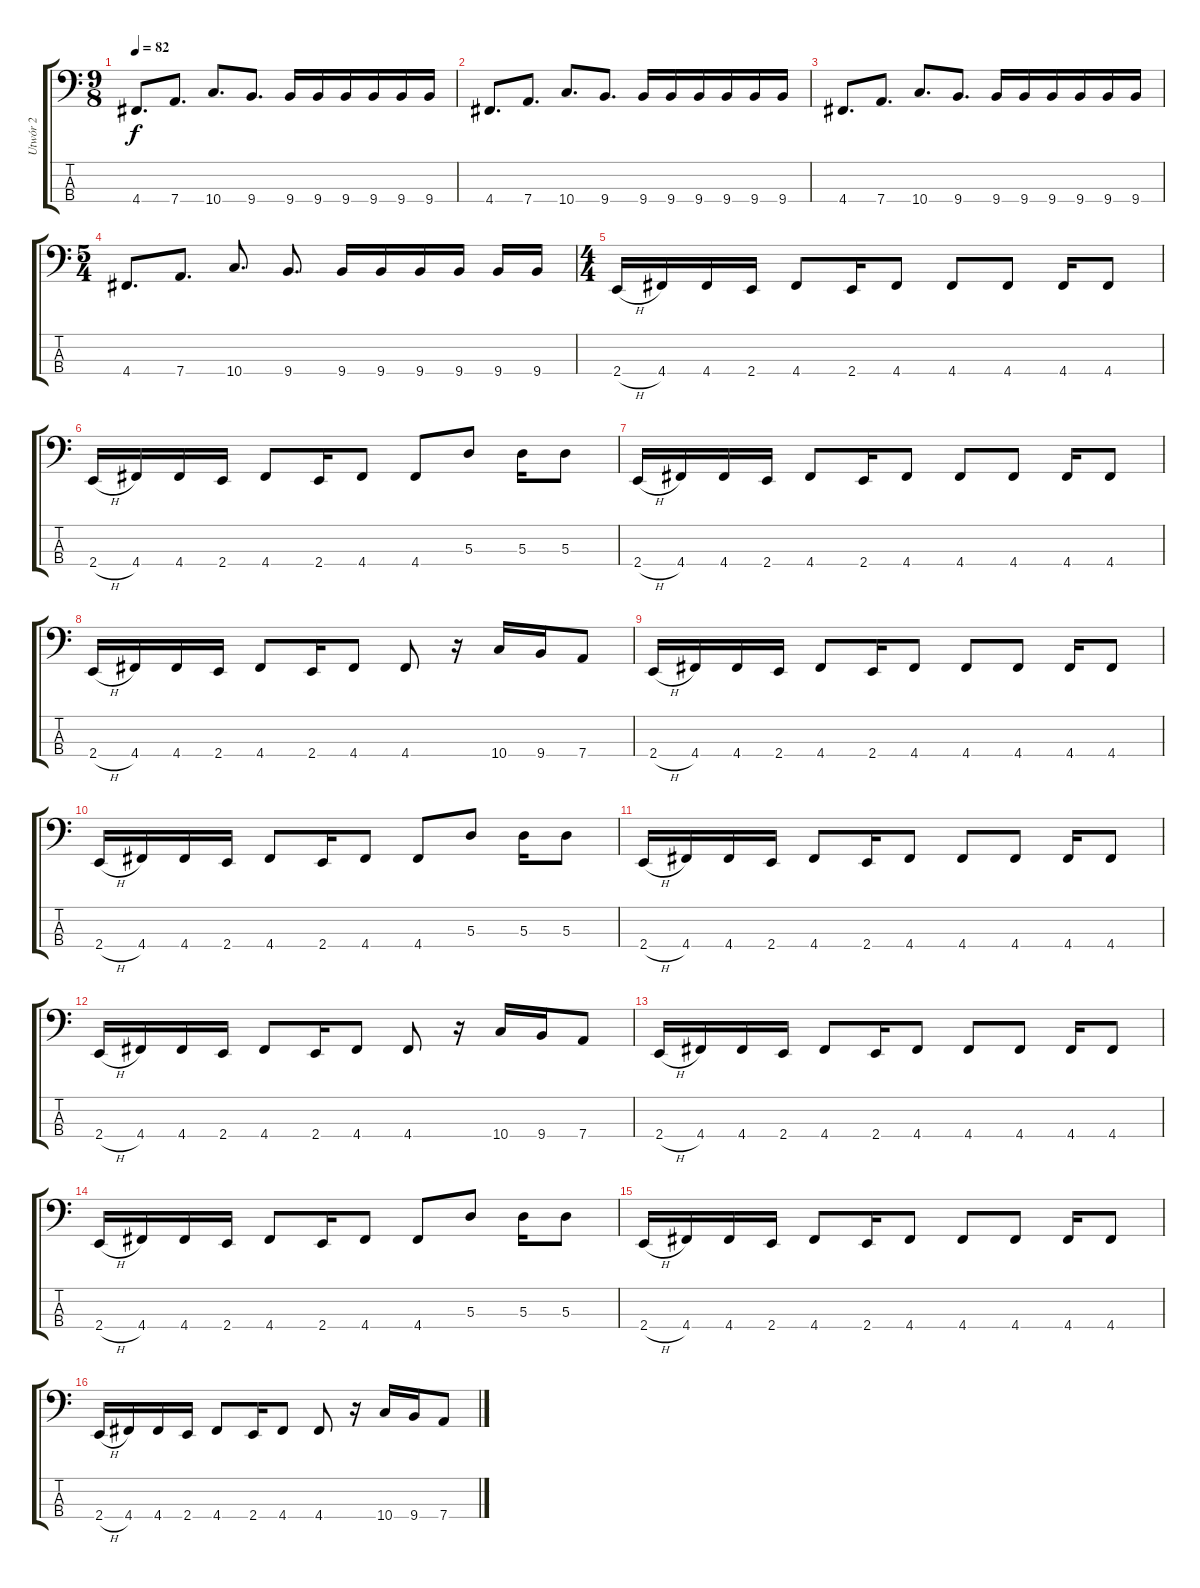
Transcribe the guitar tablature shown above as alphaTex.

\track ("Utwór 2" "Utwór 2") {instrument electricbasspick}
\staff {score tabs}
\tuning (G2 D2 A1 D1) {hide}
\ts (9 8)
\tempo 82
\clef f4
\ks c
4.4.8{d dy f} 7.4.8{d} 10.4.8{d} 9.4.8{d} 9.4.16 9.4.16 9.4.16 9.4.16 9.4.16 9.4.16 |
4.4.8{d} 7.4.8{d} 10.4.8{d} 9.4.8{d} 9.4.16 9.4.16 9.4.16 9.4.16 9.4.16 9.4.16 |
4.4.8{d} 7.4.8{d} 10.4.8{d} 9.4.8{d} 9.4.16 9.4.16 9.4.16 9.4.16 9.4.16 9.4.16 |
\ts (5 4)
4.4.8{d} 7.4.8{d} 10.4.8{d} 9.4.8{d} 9.4.16 9.4.16 9.4.16 9.4.16 9.4.16 9.4.16 |
\ts (4 4)
2.4{h}.16 4.4.16 4.4.16 2.4.16 4.4.8 2.4.16 4.4.8 4.4.8 4.4.8 4.4.16 4.4.8 |
2.4{h}.16 4.4.16 4.4.16 2.4.16 4.4.8 2.4.16 4.4.8 4.4.8 5.3.8 5.3.16 5.3.8 |
2.4{h}.16 4.4.16 4.4.16 2.4.16 4.4.8 2.4.16 4.4.8 4.4.8 4.4.8 4.4.16 4.4.8 |
2.4{h}.16 4.4.16 4.4.16 2.4.16 4.4.8 2.4.16 4.4.8 4.4.8 r.16 10.4.16 9.4.16 7.4.8 |
2.4{h}.16 4.4.16 4.4.16 2.4.16 4.4.8 2.4.16 4.4.8 4.4.8 4.4.8 4.4.16 4.4.8 |
2.4{h}.16 4.4.16 4.4.16 2.4.16 4.4.8 2.4.16 4.4.8 4.4.8 5.3.8 5.3.16 5.3.8 |
2.4{h}.16 4.4.16 4.4.16 2.4.16 4.4.8 2.4.16 4.4.8 4.4.8 4.4.8 4.4.16 4.4.8 |
2.4{h}.16 4.4.16 4.4.16 2.4.16 4.4.8 2.4.16 4.4.8 4.4.8 r.16 10.4.16 9.4.16 7.4.8 |
2.4{h}.16 4.4.16 4.4.16 2.4.16 4.4.8 2.4.16 4.4.8 4.4.8 4.4.8 4.4.16 4.4.8 |
2.4{h}.16 4.4.16 4.4.16 2.4.16 4.4.8 2.4.16 4.4.8 4.4.8 5.3.8 5.3.16 5.3.8 |
2.4{h}.16 4.4.16 4.4.16 2.4.16 4.4.8 2.4.16 4.4.8 4.4.8 4.4.8 4.4.16 4.4.8 |
2.4{h}.16 4.4.16 4.4.16 2.4.16 4.4.8 2.4.16 4.4.8 4.4.8 r.16 10.4.16 9.4.16 7.4.8
